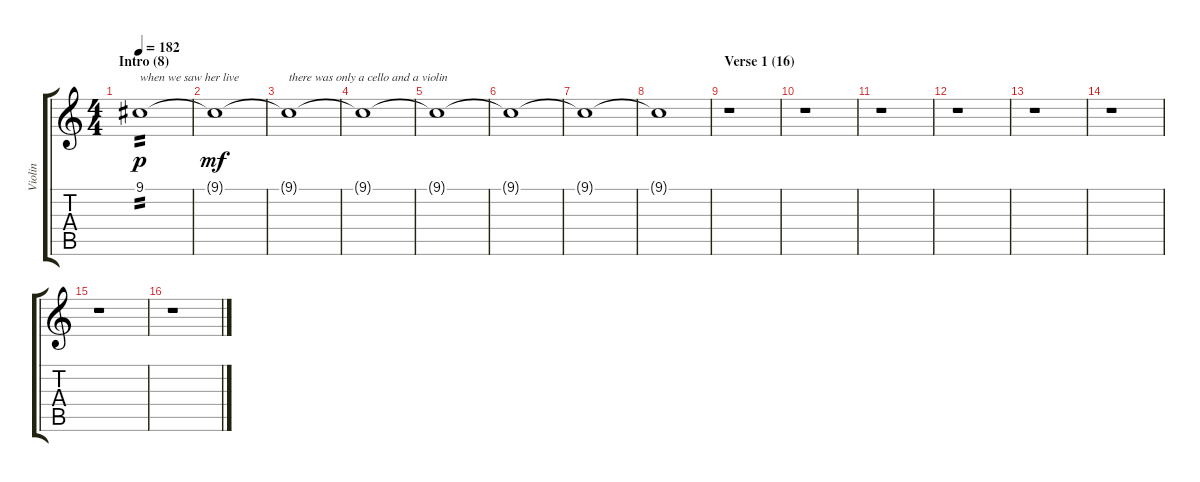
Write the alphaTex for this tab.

\track ("Violin" "Violin") {instrument violin}
\staff {score tabs}
\tuning (E4 B3 G3 D3 A2 E2) {hide}
\ts (4 4)
\section ("" "Intro (8)")
\tempo 182
\clef g2
\ks c
9.1.1{txt "when we saw her live" tp 2 dy p instrument violin} |
9.1{t}.1{dy mf} |
9.1{t}.1{txt "there was only a cello and a violin"} |
9.1{t}.1 |
9.1{t}.1 |
9.1{t}.1 |
9.1{t}.1 |
9.1{t}.1 |
\section ("" "Verse 1 (16)")
r.1 |
r.1 |
r.1 |
r.1 |
r.1 |
r.1 |
r.1 |
r.1
